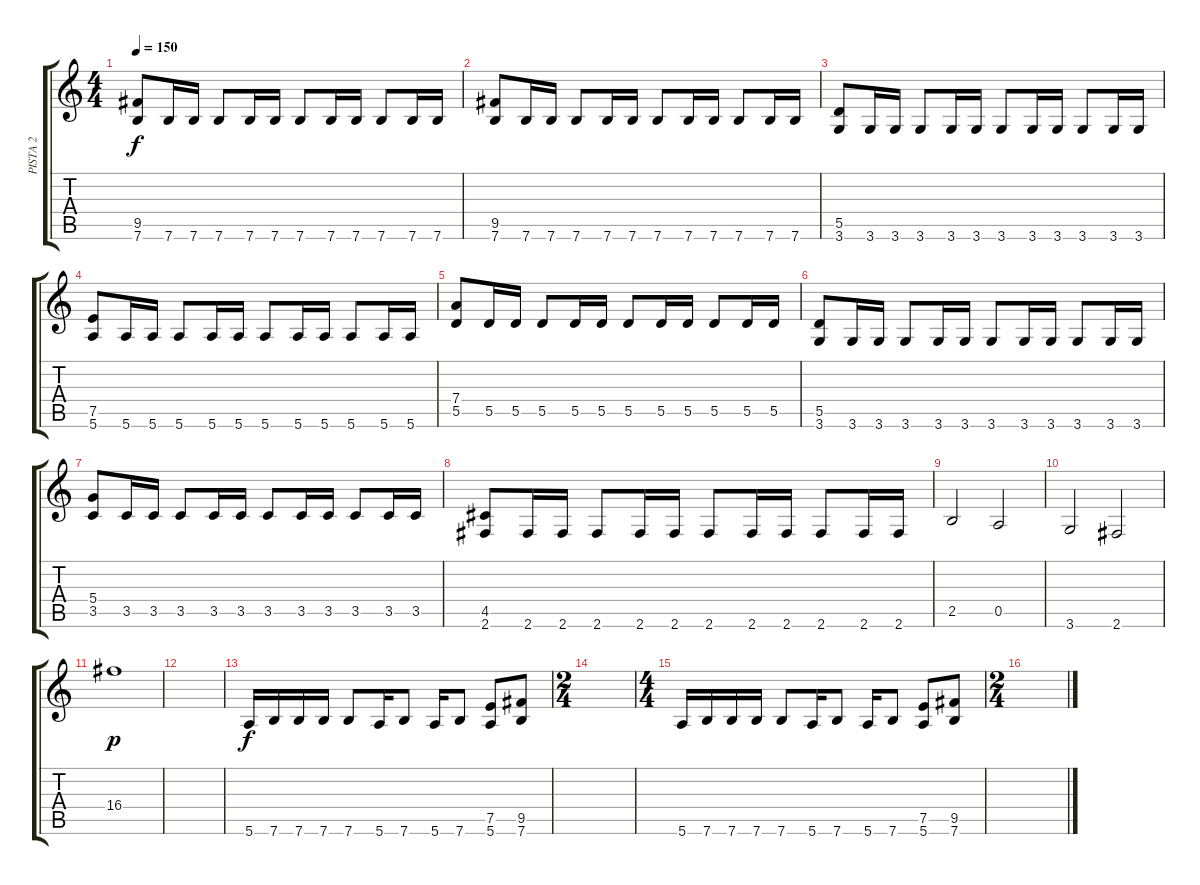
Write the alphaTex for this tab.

\track ("PISTA 2" "PISTA 2") {instrument distortionguitar}
\staff {score tabs}
\tuning (E4 B3 G3 D3 A2 E2) {hide}
\ts (4 4)
\tempo 150
\clef g2
\ks c
(9.5 7.6).8{dy f} 7.6.16 7.6.16 7.6.8 7.6.16 7.6.16 7.6.8 7.6.16 7.6.16 7.6.8 7.6.16 7.6.16 |
(9.5 7.6).8 7.6.16 7.6.16 7.6.8 7.6.16 7.6.16 7.6.8 7.6.16 7.6.16 7.6.8 7.6.16 7.6.16 |
(5.5 3.6).8 3.6.16 3.6.16 3.6.8 3.6.16 3.6.16 3.6.8 3.6.16 3.6.16 3.6.8 3.6.16 3.6.16 |
(7.5 5.6).8 5.6.16 5.6.16 5.6.8 5.6.16 5.6.16 5.6.8 5.6.16 5.6.16 5.6.8 5.6.16 5.6.16 |
(7.4 5.5).8 5.5.16 5.5.16 5.5.8 5.5.16 5.5.16 5.5.8 5.5.16 5.5.16 5.5.8 5.5.16 5.5.16 |
(5.5 3.6).8 3.6.16 3.6.16 3.6.8 3.6.16 3.6.16 3.6.8 3.6.16 3.6.16 3.6.8 3.6.16 3.6.16 |
(5.4 3.5).8 3.5.16 3.5.16 3.5.8 3.5.16 3.5.16 3.5.8 3.5.16 3.5.16 3.5.8 3.5.16 3.5.16 |
(4.5 2.6).8 2.6.16 2.6.16 2.6.8 2.6.16 2.6.16 2.6.8 2.6.16 2.6.16 2.6.8 2.6.16 2.6.16 |
2.5.2 0.5.2 |
3.6.2 2.6.2 |
16.4.1{dy p} |
|
5.6.16{dy f} 7.6.16 7.6.16 7.6.16 7.6.8 5.6.16 7.6.8 5.6.16 7.6.8 (7.5 5.6).8 (9.5 7.6).8 |
\ts (2 4)
|
\ts (4 4)
5.6.16 7.6.16 7.6.16 7.6.16 7.6.8 5.6.16 7.6.8 5.6.16 7.6.8 (7.5 5.6).8 (9.5 7.6).8 |
\ts (2 4)
